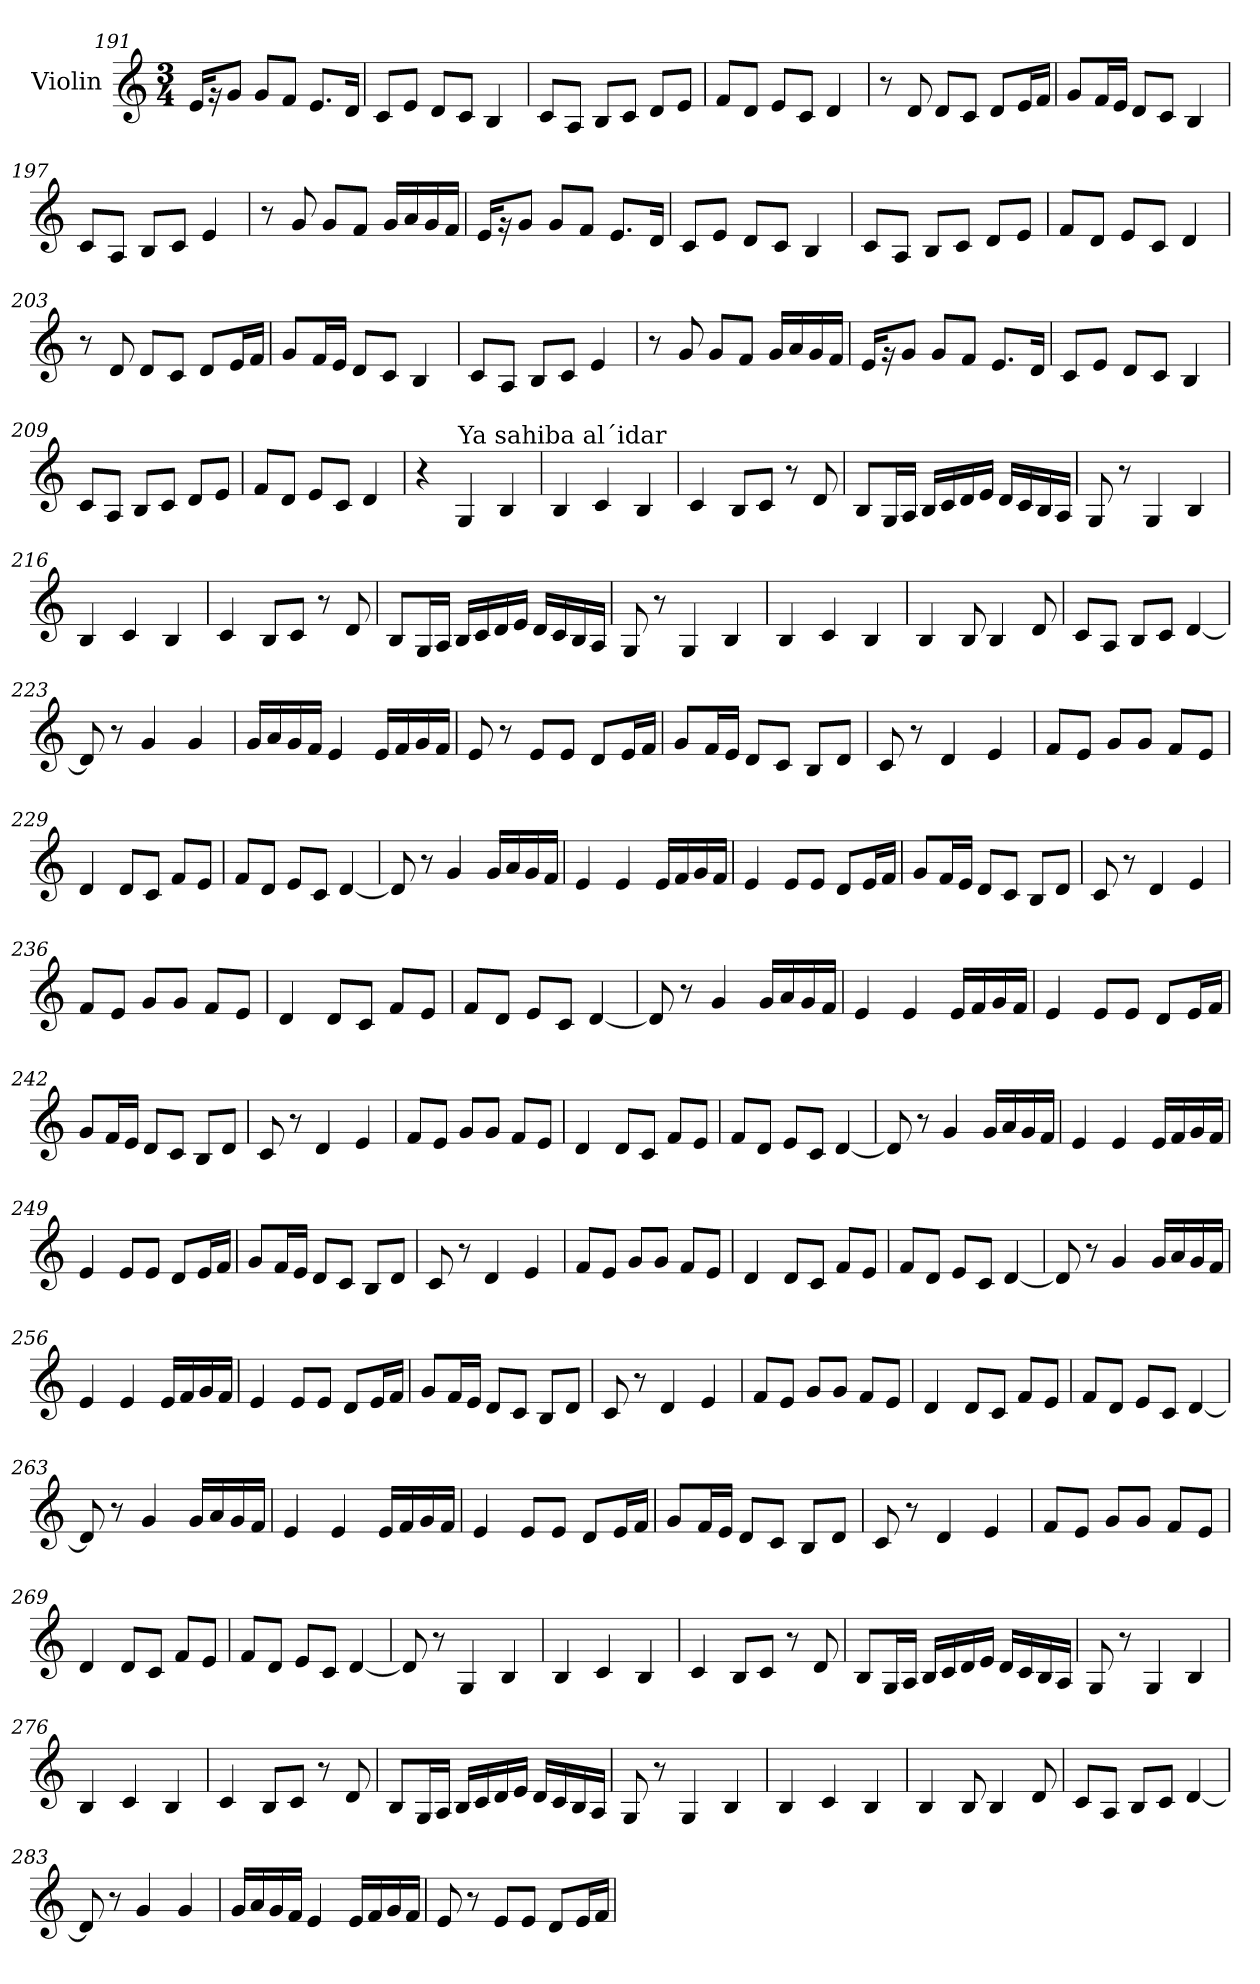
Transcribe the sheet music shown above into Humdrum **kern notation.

**kern
*part1
*staff1
*I"Violin
*clefG2
*k[]
*C:
*M3/4
=191
16e/KL
16r
8g/J
8g/L
8f/J
8.e/L
16d/Jk
=192
8c/L
8e/J
8d/L
8c/J
4B/
=193
8c/L
8A/J
8B/L
8c/J
8d/L
8e/J
!!LO:LB:g=z
=194
8f/L
8d/J
8e/L
8c/J
4d/
=195
8r
8d/
8d/L
8c/J
8d/L
16e/L
16f/JJ
=196
8g/L
16f/L
16e/JJ
8d/L
8c/J
4B/
=197
8c/L
8A/J
8B/L
8c/J
4e/
=198
8r
8g/
8g/L
8f/J
16g/LL
16a/
16g/
16f/JJ
=199
16e/KL
16r
8g/J
8g/L
8f/J
8.e/L
16d/Jk
!!LO:LB:g=z
=200
8c/L
8e/J
8d/L
8c/J
4B/
=201
8c/L
8A/J
8B/L
8c/J
8d/L
8e/J
=202
8f/L
8d/J
8e/L
8c/J
4d/
=203
8r
8d/
8d/L
8c/J
8d/L
16e/L
16f/JJ
=204
8g/L
16f/L
16e/JJ
8d/L
8c/J
4B/
=205
8c/L
8A/J
8B/L
8c/J
4e/
!!LO:LB:g=z
=206
8r
8g/
8g/L
8f/J
16g/LL
16a/
16g/
16f/JJ
=207
16e/KL
16r
8g/J
8g/L
8f/J
8.e/L
16d/Jk
=208
8c/L
8e/J
8d/L
8c/J
4B/
=209
8c/L
8A/J
8B/L
8c/J
8d/L
8e/J
=210
8f/L
8d/J
8e/L
8c/J
4d/
=211
4r
!LO:TX:a:t=Ya sahiba al´idar
4G/
4B/
!!LO:PB:g=z
=212
4B/
4c/
4B/
=213
4c/
8B/L
8c/J
8r
8d/
=214
8B/L
16G/L
16A/JJ
16B/LL
16c/
16d/
16e/JJ
16d/LL
16c/
16B/
16A/JJ
=215
8G/
8r
4G/
4B/
=216
4B/
4c/
4B/
=217
4c/
8B/L
8c/J
8r
8d/
!!LO:LB:g=z
=218
8B/L
16G/L
16A/JJ
16B/LL
16c/
16d/
16e/JJ
16d/LL
16c/
16B/
16A/JJ
=219
8G/
8r
4G/
4B/
=220
4B/
4c/
4B/
=221
4B/
8B/
4B/
8d/
=222
8c/L
8A/J
8B/L
8c/J
[4d/
!!LO:LB:g=z
=223
8d/]
8r
4g/
4g/
=224
16g/LL
16a/
16g/
16f/JJ
4e/
16e/LL
16f/
16g/
16f/JJ
=225
8e/
8r
8e/L
8e/J
8d/L
16e/L
16f/JJ
=226
8g/L
16f/L
16e/JJ
8d/L
8c/J
8B/L
8d/J
=227
8c/
8r
4d/
4e/
=228
8f/L
8e/J
8g/L
8g/J
8f/L
8e/J
!!LO:LB:g=z
=229
4d/
8d/L
8c/J
8f/L
8e/J
=230
8f/L
8d/J
8e/L
8c/J
[4d/
=231
8d/]
8r
4g/
16g/LL
16a/
16g/
16f/JJ
=232
4e/
4e/
16e/LL
16f/
16g/
16f/JJ
=233
4e/
8e/L
8e/J
8d/L
16e/L
16f/JJ
=234
8g/L
16f/L
16e/JJ
8d/L
8c/J
8B/L
8d/J
!!LO:LB:g=z
=235
8c/
8r
4d/
4e/
=236
8f/L
8e/J
8g/L
8g/J
8f/L
8e/J
=237
4d/
8d/L
8c/J
8f/L
8e/J
=238
8f/L
8d/J
8e/L
8c/J
[4d/
=239
8d/]
8r
4g/
16g/LL
16a/
16g/
16f/JJ
=240
4e/
4e/
16e/LL
16f/
16g/
16f/JJ
!!LO:LB:g=z
=241
4e/
8e/L
8e/J
8d/L
16e/L
16f/JJ
=242
8g/L
16f/L
16e/JJ
8d/L
8c/J
8B/L
8d/J
=243
8c/
8r
4d/
4e/
=244
8f/L
8e/J
8g/L
8g/J
8f/L
8e/J
=245
4d/
8d/L
8c/J
8f/L
8e/J
=246
8f/L
8d/J
8e/L
8c/J
[4d/
!!LO:LB:g=z
=247
8d/]
8r
4g/
16g/LL
16a/
16g/
16f/JJ
=248
4e/
4e/
16e/LL
16f/
16g/
16f/JJ
=249
4e/
8e/L
8e/J
8d/L
16e/L
16f/JJ
=250
8g/L
16f/L
16e/JJ
8d/L
8c/J
8B/L
8d/J
=251
8c/
8r
4d/
4e/
=252
8f/L
8e/J
8g/L
8g/J
8f/L
8e/J
!!LO:LB:g=z
=253
4d/
8d/L
8c/J
8f/L
8e/J
=254
8f/L
8d/J
8e/L
8c/J
[4d/
=255
8d/]
8r
4g/
16g/LL
16a/
16g/
16f/JJ
=256
4e/
4e/
16e/LL
16f/
16g/
16f/JJ
=257
4e/
8e/L
8e/J
8d/L
16e/L
16f/JJ
=258
8g/L
16f/L
16e/JJ
8d/L
8c/J
8B/L
8d/J
!!LO:PB:g=z
=259
8c/
8r
4d/
4e/
=260
8f/L
8e/J
8g/L
8g/J
8f/L
8e/J
=261
4d/
8d/L
8c/J
8f/L
8e/J
=262
8f/L
8d/J
8e/L
8c/J
[4d/
=263
8d/]
8r
4g/
16g/LL
16a/
16g/
16f/JJ
=264
4e/
4e/
16e/LL
16f/
16g/
16f/JJ
!!LO:LB:g=z
=265
4e/
8e/L
8e/J
8d/L
16e/L
16f/JJ
=266
8g/L
16f/L
16e/JJ
8d/L
8c/J
8B/L
8d/J
=267
8c/
8r
4d/
4e/
=268
8f/L
8e/J
8g/L
8g/J
8f/L
8e/J
=269
4d/
8d/L
8c/J
8f/L
8e/J
!!LO:PB:g=z
=270
8f/L
8d/J
8e/L
8c/J
[4d/
!!LO:PB:g=z
=271
8d/]
8r
4G/
4B/
=272
4B/
4c/
4B/
=273
4c/
8B/L
8c/J
8r
8d/
=274
8B/L
16G/L
16A/JJ
16B/LL
16c/
16d/
16e/JJ
16d/LL
16c/
16B/
16A/JJ
=275
8G/
8r
4G/
4B/
!!LO:PB:g=z
=276
4B/
4c/
4B/
!!LO:PB:g=z
=277
4c/
8B/L
8c/J
8r
8d/
=278
8B/L
16G/L
16A/JJ
16B/LL
16c/
16d/
16e/JJ
16d/LL
16c/
16B/
16A/JJ
=279
8G/
8r
4G/
4B/
=280
4B/
4c/
4B/
=281
4B/
8B/
4B/
8d/
!!LO:LB:g=z
=282
8c/L
8A/J
8B/L
8c/J
[4d/
=283
8d/]
8r
4g/
4g/
=284
16g/LL
16a/
16g/
16f/JJ
4e/
16e/LL
16f/
16g/
16f/JJ
=285
8e/
8r
8e/L
8e/J
8d/L
16e/L
16f/JJ
=
*-
